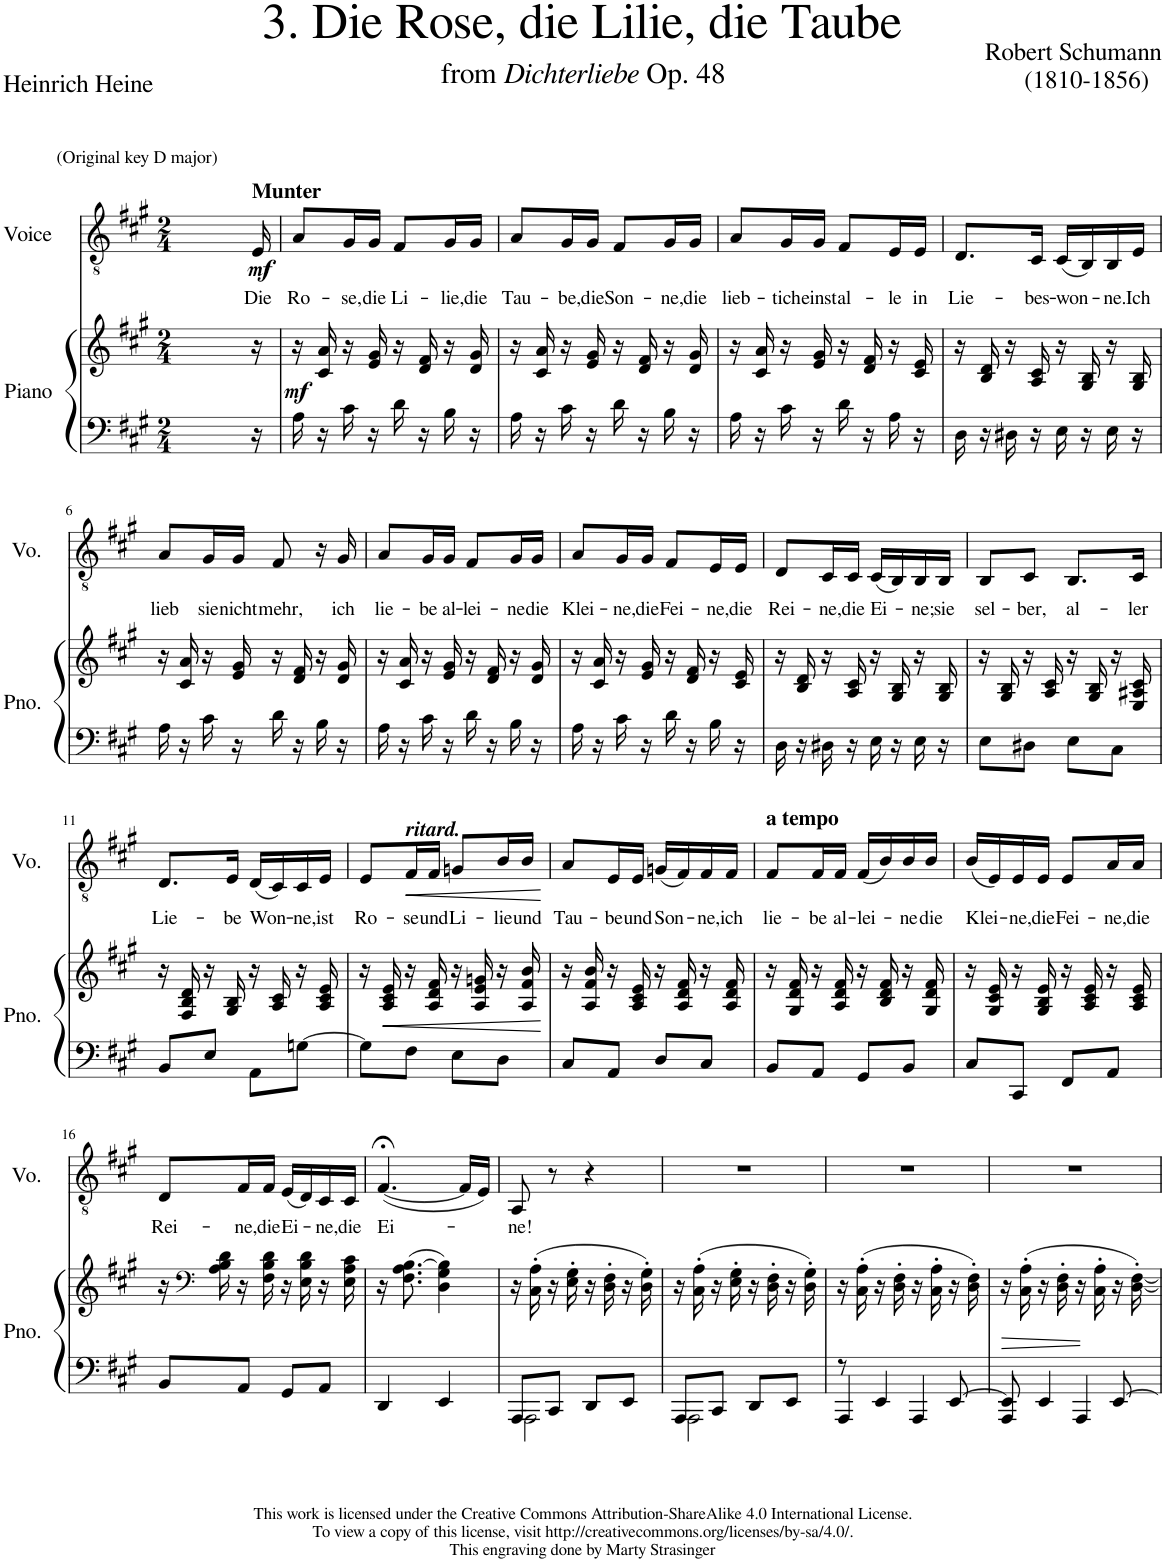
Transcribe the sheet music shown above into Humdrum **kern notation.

**kern	**kern	**dynam	**kern	**text	**dynam
*part2	*part2	*part2	*part1	*part1	*part1
*staff3	*staff2	*staff2/3	*staff1	*staff1	*staff1
*I"Piano	*	*	*I"Voice	*	*
*I'Pno.	*	*	*I'Vo.	*	*
*clefF4	*clefG2	*	*clefGv2	*	*
*k[f#c#g#]	*k[f#c#g#]	*	*k[f#c#g#]	*	*
*M2/4	*M2/4	*	*M2/4	*	*
=1	=1	=1	=1	=1	=1
8ryy	8ryy	.	8ryy	.	.
16ryy	16ryy	.	16ryy	.	.
!	!	!	!LO:TX:a:t=(Original key D major)	!	!
!	!	!	!LO:TX:a:B:t=Munter	!	!
!	!	!	!	!LO:LY:b	!LO:DY:b
16r	16r	.	16E/	Die	mf
=2	=2	=2	=2	=2	=2
!	!	!LO:DY:b	!	!LO:LY:b	!
16A\	16r	mf	8A/L	Ro-	.
16r	16c#/ 16a/	.	.	.	.
!	!	!	!	!LO:LY:b	!
16c#\	16r	.	16G#/L	-se,	.
!	!	!	!	!LO:LY:b	!
16r	16e/ 16g#/	.	16G#/JJ	die	.
!	!	!	!	!LO:LY:b	!
16d\	16r	.	8F#/L	Li-	.
16r	16d/ 16f#/	.	.	.	.
!	!	!	!	!LO:LY:b	!
16B\	16r	.	16G#/L	-lie,	.
!	!	!	!	!LO:LY:b	!
16r	16d/ 16g#/	.	16G#/JJ	die	.
=3	=3	=3	=3	=3	=3
!	!	!	!	!LO:LY:b	!
16A\	16r	.	8A/L	Tau-	.
16r	16c#/ 16a/	.	.	.	.
!	!	!	!	!LO:LY:b	!
16c#\	16r	.	16G#/L	-be,	.
!	!	!	!	!LO:LY:b	!
16r	16e/ 16g#/	.	16G#/JJ	die	.
!	!	!	!	!LO:LY:b	!
16d\	16r	.	8F#/L	Son-	.
16r	16d/ 16f#/	.	.	.	.
!	!	!	!	!LO:LY:b	!
16B\	16r	.	16G#/L	-ne,	.
!	!	!	!	!LO:LY:b	!
16r	16d/ 16g#/	.	16G#/JJ	die	.
=4	=4	=4	=4	=4	=4
!	!	!	!	!LO:LY:b	!
16A\	16r	.	8A/L	lieb-	.
16r	16c#/ 16a/	.	.	.	.
!	!	!	!	!LO:LY:b	!
16c#\	16r	.	16G#/L	-tich	.
!	!	!	!	!LO:LY:b	!
16r	16e/ 16g#/	.	16G#/JJ	einst	.
!	!	!	!	!LO:LY:b	!
16d\	16r	.	8F#/L	al-	.
16r	16d/ 16f#/	.	.	.	.
!	!	!	!	!LO:LY:b	!
16A\	16r	.	16E/L	-le	.
!	!	!	!	!LO:LY:b	!
16r	16c#/ 16e/	.	16E/JJ	in	.
=5	=5	=5	=5	=5	=5
!	!	!	!	!LO:LY:b	!
16D\	16r	.	8.D/L	Lie-	.
16r	16B/ 16d/	.	.	.	.
16D#X\	16r	.	.	.	.
!	!	!	!	!LO:LY:b	!
16r	16A/ 16c#/	.	16C#/Jk	-bes-	.
!	!	!	!	!LO:LY:b	!
16E\	16r	.	(16C#/LL	-won-	.
16r	16G#/ 16B/	.	16BB/)	.	.
!	!	!	!	!LO:LY:b	!
16E\	16r	.	16BB/	-ne.	.
!	!	!	!	!LO:LY:b	!
16r	16G#/ 16B/	.	16E/JJ	Ich	.
!!LO:LB:g=z
=6	=6	=6	=6	=6	=6
!	!	!	!	!LO:LY:b	!
16A\	16r	.	8A/L	lieb	.
16r	16c#/ 16a/	.	.	.	.
!	!	!	!	!LO:LY:b	!
16c#\	16r	.	16G#/L	sie	.
!	!	!	!	!LO:LY:b	!
16r	16e/ 16g#/	.	16G#/JJ	nicht	.
!	!	!	!	!LO:LY:b	!
16d\	16r	.	8F#/	mehr,	.
16r	16d/ 16f#/	.	.	.	.
16B\	16r	.	16r	.	.
!	!	!	!	!LO:LY:b	!
16r	16d/ 16g#/	.	16G#/	ich	.
=7	=7	=7	=7	=7	=7
!	!	!	!	!LO:LY:b	!
16A\	16r	.	8A/L	lie-	.
16r	16c#/ 16a/	.	.	.	.
!	!	!	!	!LO:LY:b	!
16c#\	16r	.	16G#/L	-be	.
!	!	!	!	!LO:LY:b	!
16r	16e/ 16g#/	.	16G#/JJ	al-	.
!	!	!	!	!LO:LY:b	!
16d\	16r	.	8F#/L	-lei-	.
16r	16d/ 16f#/	.	.	.	.
!	!	!	!	!LO:LY:b	!
16B\	16r	.	16G#/L	-ne	.
!	!	!	!	!LO:LY:b	!
16r	16d/ 16g#/	.	16G#/JJ	die	.
=8	=8	=8	=8	=8	=8
!	!	!	!	!LO:LY:b	!
16A\	16r	.	8A/L	Klei-	.
16r	16c#/ 16a/	.	.	.	.
!	!	!	!	!LO:LY:b	!
16c#\	16r	.	16G#/L	-ne,	.
!	!	!	!	!LO:LY:b	!
16r	16e/ 16g#/	.	16G#/JJ	die	.
!	!	!	!	!LO:LY:b	!
16d\	16r	.	8F#/L	Fei-	.
16r	16d/ 16f#/	.	.	.	.
!	!	!	!	!LO:LY:b	!
16B\	16r	.	16E/L	-ne,	.
!	!	!	!	!LO:LY:b	!
16r	16c#/ 16e/	.	16E/JJ	die	.
=9	=9	=9	=9	=9	=9
!	!	!	!	!LO:LY:b	!
16D\	16r	.	8D/L	Rei-	.
16r	16B/ 16d/	.	.	.	.
!	!	!	!	!LO:LY:b	!
16D#X\	16r	.	16C#/L	-ne,	.
!	!	!	!	!LO:LY:b	!
16r	16A/ 16c#/	.	16C#/JJ	die	.
!	!	!	!	!LO:LY:b	!
16E\	16r	.	(16C#/LL	Ei-	.
16r	16G#/ 16B/	.	16BB/)	.	.
!	!	!	!	!LO:LY:b	!
16E\	16r	.	16BB/	-ne;	.
!	!	!	!	!LO:LY:b	!
16r	16G#/ 16B/	.	16BB/JJ	sie	.
=10	=10	=10	=10	=10	=10
!	!	!	!	!LO:LY:b	!
8E\L	16r	.	8BB/L	sel-	.
.	16G#/ 16B/	.	.	.	.
!	!	!	!	!LO:LY:b	!
8D#X\J	16r	.	8C#/J	-ber,	.
.	16A/ 16c#/	.	.	.	.
!	!	!	!	!LO:LY:b	!
8E\L	16r	.	8.BB/L	al-	.
.	16G#/ 16B/	.	.	.	.
8C#\J	16r	.	.	.	.
!	!	!	!	!LO:LY:b	!
.	16E/ 16A#X/ 16c#/	.	16C#/Jk	-ler	.
!!LO:LB:g=z
=11	=11	=11	=11	=11	=11
!	!	!	!	!LO:LY:b	!
8BB/L	16r	.	8.D/L	Lie-	.
.	16F#/ 16B/ 16d/	.	.	.	.
8E/J	16r	.	.	.	.
!	!	!	!	!LO:LY:b	!
.	16G#/ 16B/	.	16E/Jk	-be	.
!	!	!	!	!LO:LY:b	!
8AA\L	16r	.	(16D/LL	Won-	.
.	16A/ 16c#/	.	16C#/)	.	.
!	!	!	!	!LO:LY:b	!
[8Gn\J	16r	.	16C#/	-ne,	.
!	!	!	!	!LO:LY:b	!
.	16A/ 16c#/ 16e/	.	16E/JJ	ist	.
=12	=12	=12	=12	=12	=12
!	!	!	!	!LO:LY:b	!
8G\L]	16r	.	8E/L	Ro-	.
!	!	!LO:HP:b	!	!	!
.	16A/ 16c#/ 16e/	<	.	.	.
!	!	!	!LO:TX:a:Bi:t=ritard.	!	!
!	!	!	!	!LO:LY:b	!LO:HP:b
8F#\J	16r	.	16F#/L	-se	<
!	!	!	!	!LO:LY:b	!
.	16A/ 16d/ 16f#/	.	16F#/JJ	und	.
!	!	!	!	!LO:LY:b	!
8E\L	16r	.	8Gn/L	Li-	.
.	16A/ 16e/ 16gn/	.	.	.	.
!	!	!	!	!LO:LY:b	!
8D\J	16r	.	16B/L	-lie	.
!	!	!	!	!LO:LY:b	!
.	16A/ 16f#/ 16b/	.	16B/JJ	und	.
.	.	[	.	.	[
=13	=13	=13	=13	=13	=13
!	!	!	!	!LO:LY:b	!
8C#/L	16r	.	8A/L	Tau-	.
.	16A/ 16f#/ 16b/	.	.	.	.
!	!	!	!	!LO:LY:b	!
8AA/J	16r	.	16E/L	-be	.
!	!	!	!	!LO:LY:b	!
.	16A/ 16c#/ 16e/	.	16E/JJ	und	.
!	!	!	!	!LO:LY:b	!
8D/L	16r	.	(16Gn/LL	Son-	.
.	16A/ 16d/ 16f#/	.	16F#/)	.	.
!	!	!	!	!LO:LY:b	!
8C#/J	16r	.	16F#/	-ne,	.
!	!	!	!	!LO:LY:b	!
.	16A/ 16d/ 16f#/	.	16F#/JJ	ich	.
=14	=14	=14	=14	=14	=14
!	!	!	!LO:TX:a:B:t=a tempo	!	!
!	!	!	!	!LO:LY:b	!
8BB/L	16r	.	8F#/L	lie-	.
.	16G#/ 16d/ 16f#/	.	.	.	.
!	!	!	!	!LO:LY:b	!
8AA/J	16r	.	16F#/L	-be	.
!	!	!	!	!LO:LY:b	!
.	16A/ 16d/ 16f#/	.	16F#/JJ	al-	.
!	!	!	!	!LO:LY:b	!
8GG#/L	16r	.	(16F#/LL	-lei-	.
.	16B/ 16d/ 16f#/	.	16B/)	.	.
!	!	!	!	!LO:LY:b	!
8BB/J	16r	.	16B/	-ne	.
!	!	!	!	!LO:LY:b	!
.	16G#/ 16d/ 16f#/	.	16B/JJ	die	.
=15	=15	=15	=15	=15	=15
!	!	!	!	!LO:LY:b	!
8C#/L	16r	.	(16B/LL	Klei-	.
.	16G#/ 16c#/ 16e/	.	16E/)	.	.
!	!	!	!	!LO:LY:b	!
8CC#/J	16r	.	16E/	-ne,	.
!	!	!	!	!LO:LY:b	!
.	16G#/ 16B/ 16e/	.	16E/JJ	die	.
!	!	!	!	!LO:LY:b	!
8FF#/L	16r	.	8E/L	Fei-	.
.	16A/ 16c#/ 16e/	.	.	.	.
!	!	!	!	!LO:LY:b	!
8AA/J	16r	.	16A/L	-ne,	.
!	!	!	!	!LO:LY:b	!
.	16A/ 16c#/ 16e/	.	16A/JJ	die	.
!!LO:LB:g=z
=16	=16	=16	=16	=16	=16
!	!	!	!	!LO:LY:b	!
8BB/L	16r	.	8D/L	Rei-	.
*	*clefF4	*	*	*	*
.	16A\ 16B\ 16d\	.	.	.	.
!	!	!	!	!LO:LY:b	!
8AA/J	16r	.	16F#/L	-ne,	.
!	!	!	!	!LO:LY:b	!
.	16F#\ 16B\ 16d\	.	16F#/JJ	die	.
!	!	!	!	!LO:LY:b	!
8GG#/L	16r	.	(16E/LL	Ei-	.
.	16E\ 16B\ 16d\	.	16D/)	.	.
!	!	!	!	!LO:LY:b	!
8AA/J	16r	.	16C#/	-ne,	.
!	!	!	!	!LO:LY:b	!
.	16E\ 16A\ 16c#\	.	16C#/JJ	die	.
=17	=17	=17	=17	=17	=17
!	!	!	!	!LO:LY:b	!
4DD/	16r	.	([4.F#;</	Ei-	.
.	(8.F#\ 8.A\ [8.B\	.	.	.	.
4EE/	4D\ 4G#\ 4B\])	.	.	.	.
.	.	.	16F#/LL]	.	.
.	.	.	16E;</JJ)	.	.
=18	=18	=18	=18	=18	=18
*^	*	*	*	*	*
!	!	!	!	!	!LO:LY:b	!
8AAA/L	2AAA\	16r	.	8AA/	-ne!	.
.	.	(16C#\' 16A\'	.	.	.	.
8CC#/J	.	16r	.	8r	.	.
.	.	16E\' 16G#\'	.	.	.	.
8DD/L	.	16r	.	4r	.	.
.	.	16D\' 16F#\'	.	.	.	.
8EE/J	.	16r	.	.	.	.
.	.	16D\' 16G#\')	.	.	.	.
=19	=19	=19	=19	=19	=19	=19
8AAA/L	2AAA\	16r	.	2r	.	.
.	.	(16C#\' 16A\'	.	.	.	.
8CC#/J	.	16r	.	.	.	.
.	.	16E\' 16G#\'	.	.	.	.
8DD/L	.	16r	.	.	.	.
.	.	16D\' 16F#\'	.	.	.	.
8EE/J	.	16r	.	.	.	.
.	.	16D\' 16G#\')	.	.	.	.
=20	=20	=20	=20	=20	=20	=20
8r	4AAA/	16r	.	2r	.	.
.	.	(16C#\' 16A\'	.	.	.	.
4EE/	.	16r	.	.	.	.
.	.	16D\' 16F#\'	.	.	.	.
.	4AAA/	16r	.	.	.	.
.	.	16C#\' 16A\'	.	.	.	.
[8EE/	.	16r	.	.	.	.
.	.	16D\' 16F#\')	.	.	.	.
=21	=21	=21	=21	=21	=21	=21
8EE/]	4AAA/	16r	.	2r	.	.
.	.	(16C#\' 16A\'	.	.	.	.
4EE/	.	16r	.	.	.	.
.	.	16D\' 16F#\'	.	.	.	.
.	4AAA/	16r	.	.	.	.
.	.	16C#\' 16A\'	.	.	.	.
[8EE/	.	16r	.	.	.	.
.	.	[16D\' [16F#\')	.	.	.	.
*v	*v	*	*	*	*	*
=	=	=	=	=	=
*-	*-	*-	*-	*-	*-
